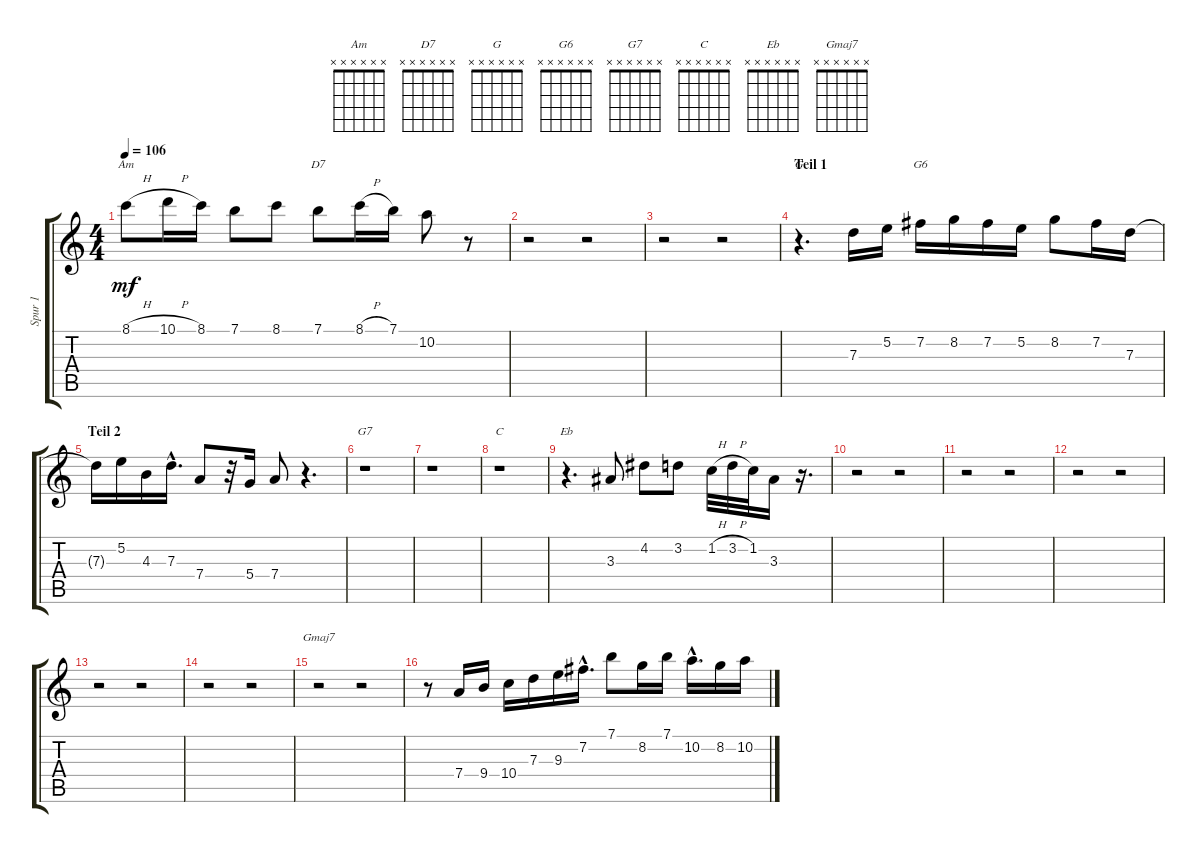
\track ("Spur 1" "Spur 1") {instrument acousticguitarnylon}
\staff {score tabs}
\tuning (E4 B3 G3 D3 A2 E2) {hide}
\chord ("Am" x x x x x x) {firstfret 0}
\chord ("D7" x x x x x x) {firstfret 0}
\chord ("G" x x x x x x) {firstfret 0}
\chord ("G6" x x x x x x) {firstfret 0}
\chord ("G7" x x x x x x) {firstfret 0}
\chord ("C" x x x x x x) {firstfret 0}
\chord ("Eb" x x x x x x) {firstfret 0}
\chord ("Gmaj7" x x x x x x) {firstfret 0}
\ts (4 4)
\tempo 106
\clef g2
\ks c
8.1{h}.8{ch "Am" dy mf} 10.1{h}.16 8.1.16 7.1.8 8.1.8 7.1.8{ch "D7"} 8.1{h}.16 7.1.16 10.2.8 r.8 |
r.2 r.2 |
r.2 r.2 |
\section ("" "Teil 1")
r.4{d ch "G"} 7.3.16 5.2.16 7.2.16{ch "G6"} 8.2.16 7.2.16 5.2.16 8.2.8 7.2.16 7.3.16 |
\section ("" "Teil 2")
7.3{t}.16 5.2.16 4.3.16 7.3{hac}.16{d} 7.4.8 r.32 5.4.16 7.4.8 r.4{d} |
r.1{ch "G7"} |
r.1 |
r.1{ch "C"} |
r.4{d ch "Eb"} 3.3.8 4.2.8 3.2.8 1.2{h}.32 3.2{h}.32 1.2.32 3.3.16 r.16{d} |
r.2 r.2 |
r.2 r.2 |
r.2 r.2 |
r.2 r.2 |
r.2 r.2 |
r.2{ch "Gmaj7"} r.2 |
r.8 7.4.16 9.4.16 10.4.16 7.3.16 9.3.16 7.2{hac}.16{d} 7.1.8 8.2.16 7.1.16 10.2{hac}.16{d} 8.2.16 10.2.16
